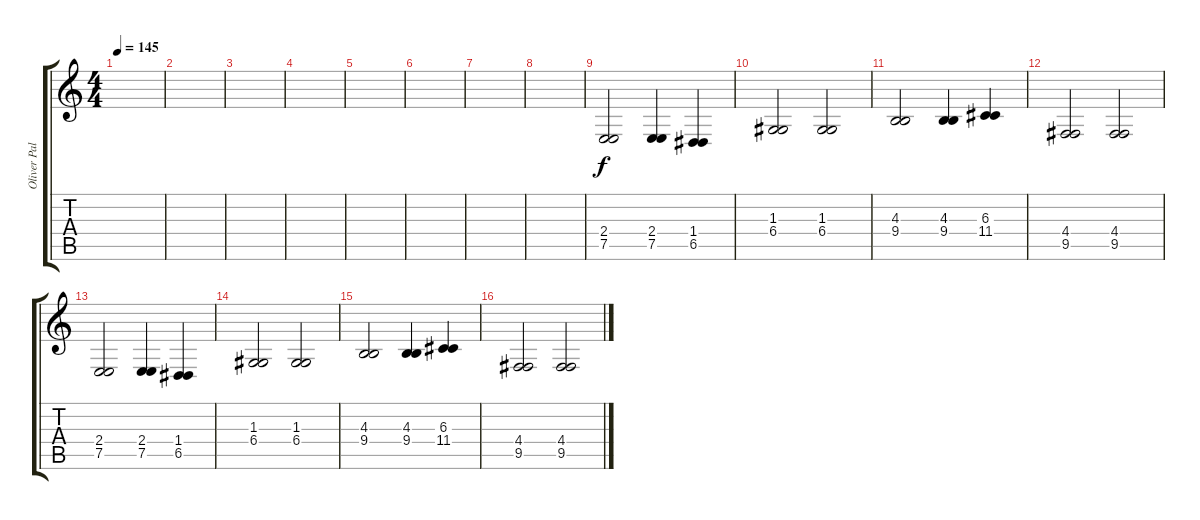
\track ("Oliver Palotai II" "Oliver Pal") {instrument stringensemble1}
\staff {score tabs}
\tuning (E4 B3 G3 D3 A2 E2) {hide}
\ts (4 4)
\tempo 145
\clef g2
\ks c
|
|
|
|
|
|
|
|
(2.4 7.5).2 (2.4 7.5).4 (1.4 6.5).4 |
(1.3 6.4).2 (1.3 6.4).2 |
(4.3 9.4).2 (4.3 9.4).4 (6.3 11.4).4 |
(4.4 9.5).2 (4.4 9.5).2 |
(2.4 7.5).2 (2.4 7.5).4 (1.4 6.5).4 |
(1.3 6.4).2 (1.3 6.4).2 |
(4.3 9.4).2 (4.3 9.4).4 (6.3 11.4).4 |
(4.4 9.5).2 (4.4 9.5).2
